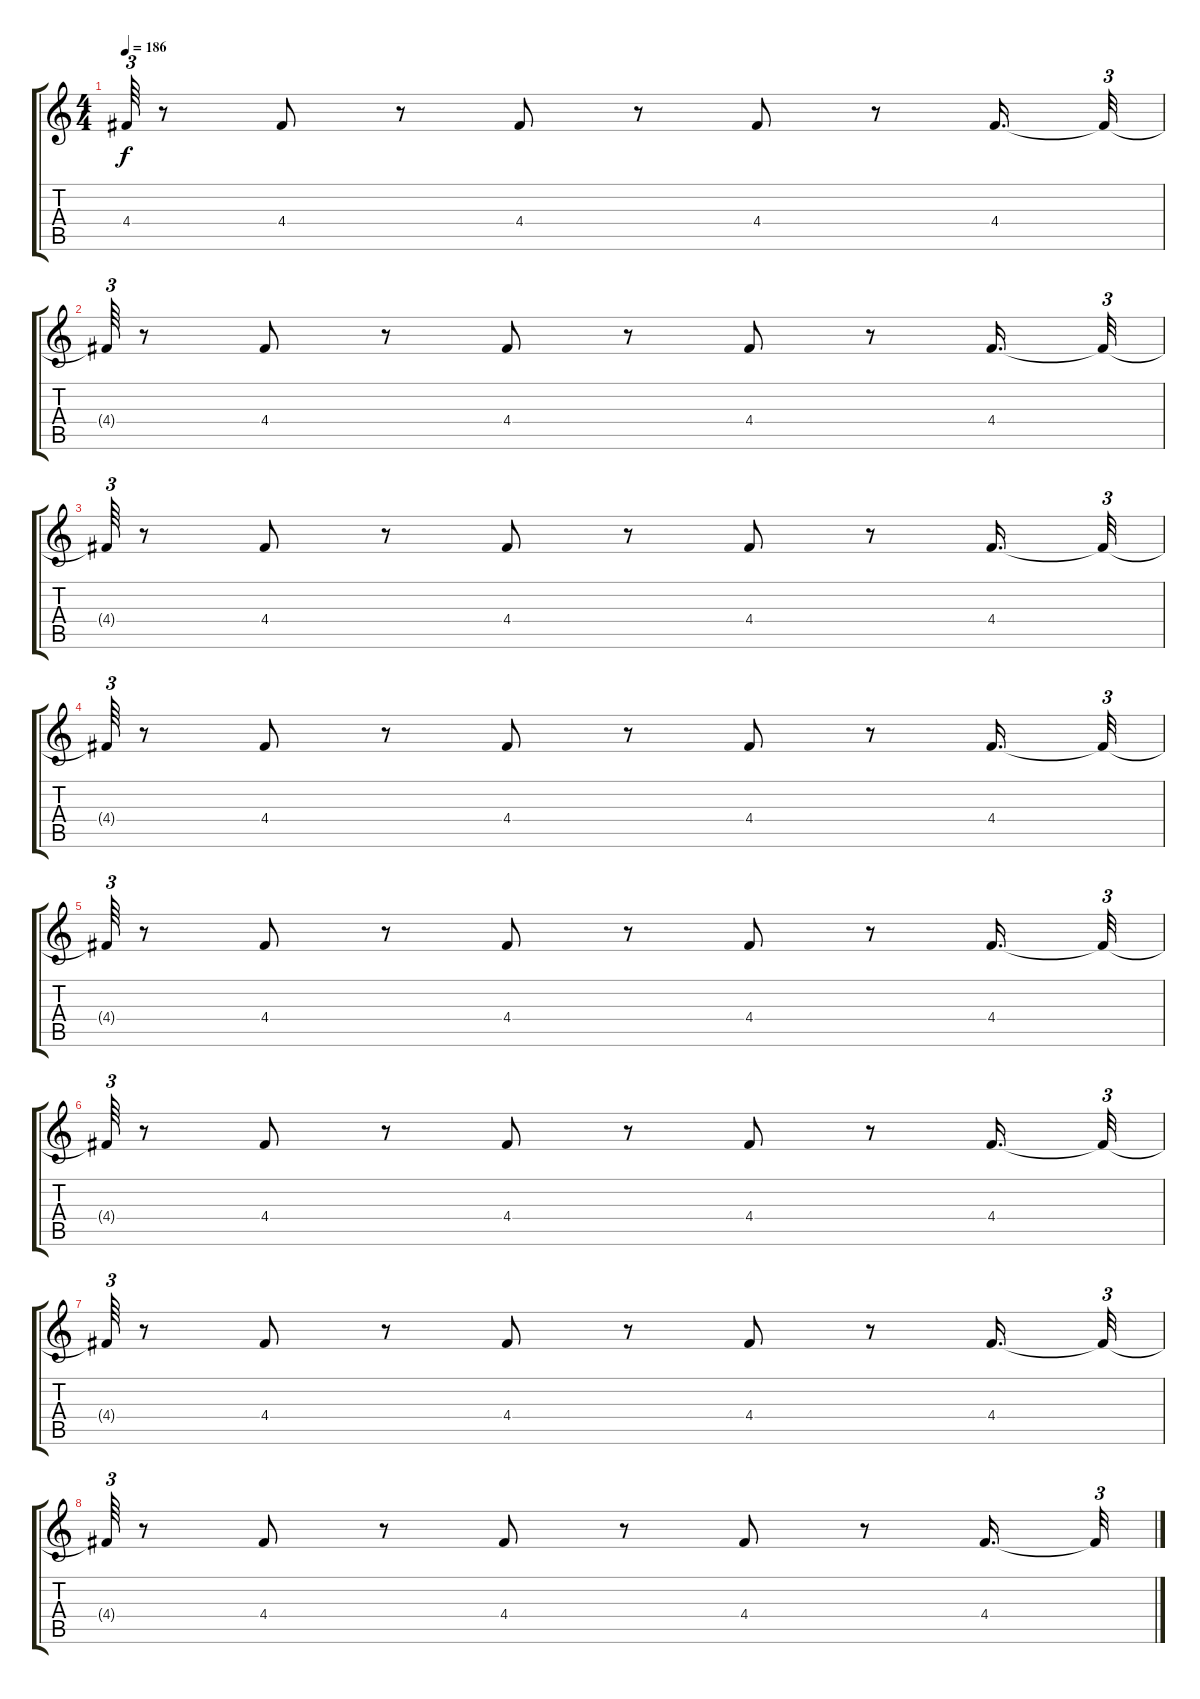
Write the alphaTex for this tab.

\track "" {instrument acousticguitarsteel}
\staff {score tabs}
\tuning (E4 B3 G3 D3 A2 E2) {hide}
\ts (4 4)
\tempo 186
\clef g2
\ks c
4.4{t}.64{tu (3 2) dy f} r.8 4.4.8 r.8 4.4.8 r.8 4.4.8 r.8 4.4.16{d} 4.4{t}.32{tu (3 2)} |
4.4{t}.64{tu (3 2)} r.8 4.4.8 r.8 4.4.8 r.8 4.4.8 r.8 4.4.16{d} 4.4{t}.32{tu (3 2)} |
4.4{t}.64{tu (3 2)} r.8 4.4.8 r.8 4.4.8 r.8 4.4.8 r.8 4.4.16{d} 4.4{t}.32{tu (3 2)} |
4.4{t}.64{tu (3 2)} r.8 4.4.8 r.8 4.4.8 r.8 4.4.8 r.8 4.4.16{d} 4.4{t}.32{tu (3 2)} |
4.4{t}.64{tu (3 2)} r.8 4.4.8 r.8 4.4.8 r.8 4.4.8 r.8 4.4.16{d} 4.4{t}.32{tu (3 2)} |
4.4{t}.64{tu (3 2)} r.8 4.4.8 r.8 4.4.8 r.8 4.4.8 r.8 4.4.16{d} 4.4{t}.32{tu (3 2)} |
4.4{t}.64{tu (3 2)} r.8 4.4.8 r.8 4.4.8 r.8 4.4.8 r.8 4.4.16{d} 4.4{t}.32{tu (3 2)} |
4.4{t}.64{tu (3 2)} r.8 4.4.8 r.8 4.4.8 r.8 4.4.8 r.8 4.4.16{d} 4.4{t}.32{tu (3 2)}
